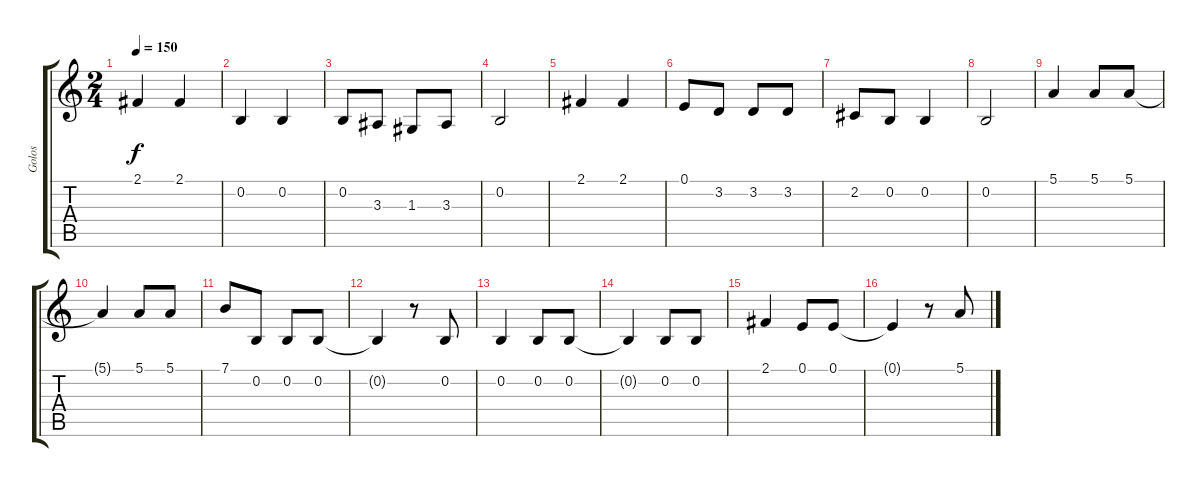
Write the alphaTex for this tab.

\track ("Golos" "Golos") {instrument lead6voice}
\staff {score tabs}
\tuning (E4 B3 G3 D3 A2 E2) {hide}
\ts (2 4)
\tempo 150
\clef g2
\ks c
2.1.4{dy f} 2.1.4 |
0.2.4 0.2.4 |
0.2.8 3.3.8 1.3.8 3.3.8 |
0.2.2 |
2.1.4 2.1.4 |
0.1.8 3.2.8 3.2.8 3.2.8 |
2.2.8 0.2.8 0.2.4 |
0.2.2 |
5.1.4 5.1.8 5.1.8 |
5.1{t}.4 5.1.8 5.1.8 |
7.1.8 0.2.8 0.2.8 0.2.8 |
0.2{t}.4 r.8 0.2.8 |
0.2.4 0.2.8 0.2.8 |
0.2{t}.4 0.2.8 0.2.8 |
2.1.4 0.1.8 0.1.8 |
0.1{t}.4 r.8 5.1.8
